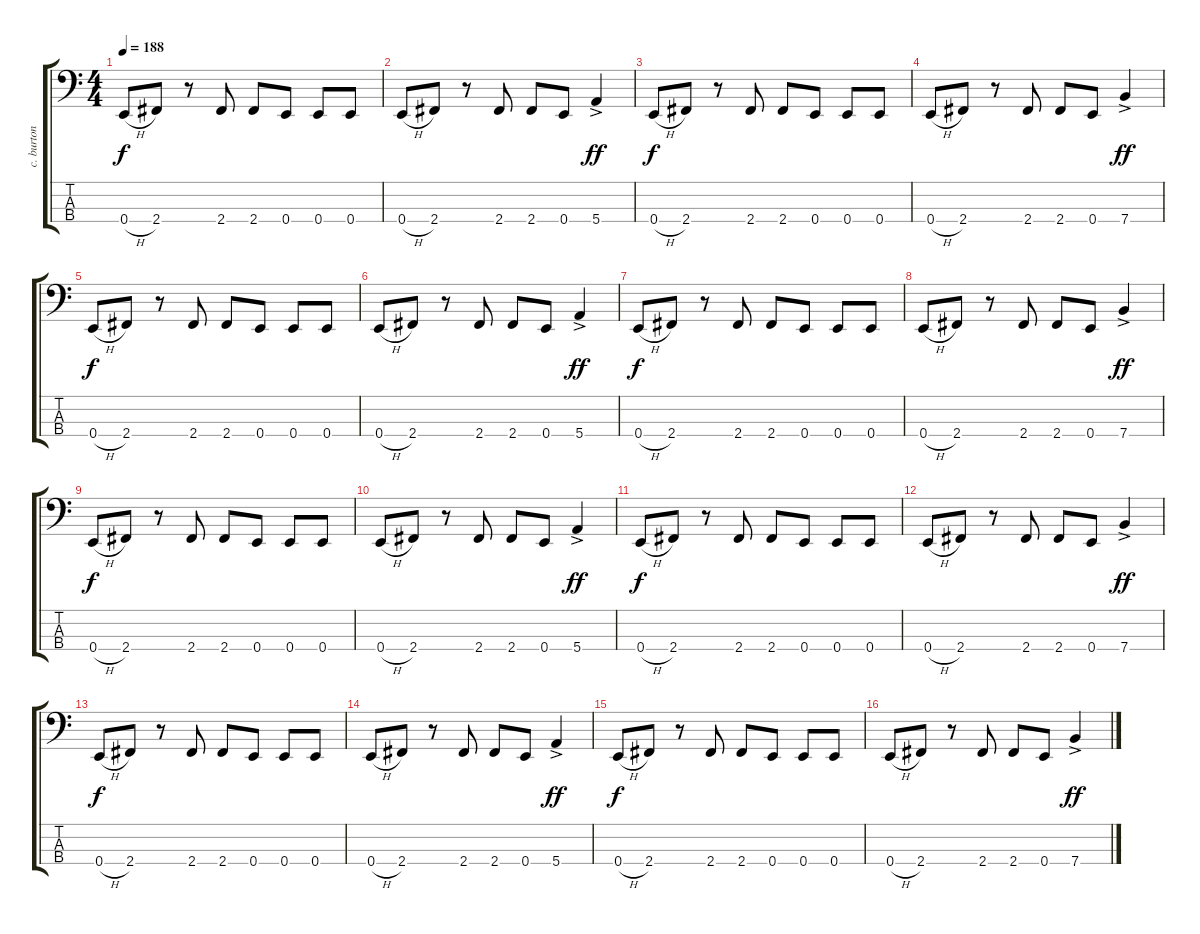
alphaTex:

\track ("c. burton - bass" "c. burton ") {instrument electricbassfinger}
\staff {score tabs}
\tuning (G2 D2 A1 E1) {hide}
\ts (4 4)
\tempo 188
\clef f4
\ks c
0.4{h}.8{dy f} 2.4.8 r.8 2.4.8 2.4.8 0.4.8 0.4.8 0.4.8 |
0.4{h}.8 2.4.8 r.8 2.4.8 2.4.8 0.4.8 5.4{ac}.4{dy ff} |
0.4{h}.8{dy f} 2.4.8 r.8 2.4.8 2.4.8 0.4.8 0.4.8 0.4.8 |
0.4{h}.8 2.4.8 r.8 2.4.8 2.4.8 0.4.8 7.4{ac}.4{dy ff} |
0.4{h}.8{dy f} 2.4.8 r.8 2.4.8 2.4.8 0.4.8 0.4.8 0.4.8 |
0.4{h}.8 2.4.8 r.8 2.4.8 2.4.8 0.4.8 5.4{ac}.4{dy ff} |
0.4{h}.8{dy f} 2.4.8 r.8 2.4.8 2.4.8 0.4.8 0.4.8 0.4.8 |
0.4{h}.8 2.4.8 r.8 2.4.8 2.4.8 0.4.8 7.4{ac}.4{dy ff} |
0.4{h}.8{dy f} 2.4.8 r.8 2.4.8 2.4.8 0.4.8 0.4.8 0.4.8 |
0.4{h}.8 2.4.8 r.8 2.4.8 2.4.8 0.4.8 5.4{ac}.4{dy ff} |
0.4{h}.8{dy f} 2.4.8 r.8 2.4.8 2.4.8 0.4.8 0.4.8 0.4.8 |
0.4{h}.8 2.4.8 r.8 2.4.8 2.4.8 0.4.8 7.4{ac}.4{dy ff} |
0.4{h}.8{dy f} 2.4.8 r.8 2.4.8 2.4.8 0.4.8 0.4.8 0.4.8 |
0.4{h}.8 2.4.8 r.8 2.4.8 2.4.8 0.4.8 5.4{ac}.4{dy ff} |
0.4{h}.8{dy f} 2.4.8 r.8 2.4.8 2.4.8 0.4.8 0.4.8 0.4.8 |
0.4{h}.8 2.4.8 r.8 2.4.8 2.4.8 0.4.8 7.4{ac}.4{dy ff}
